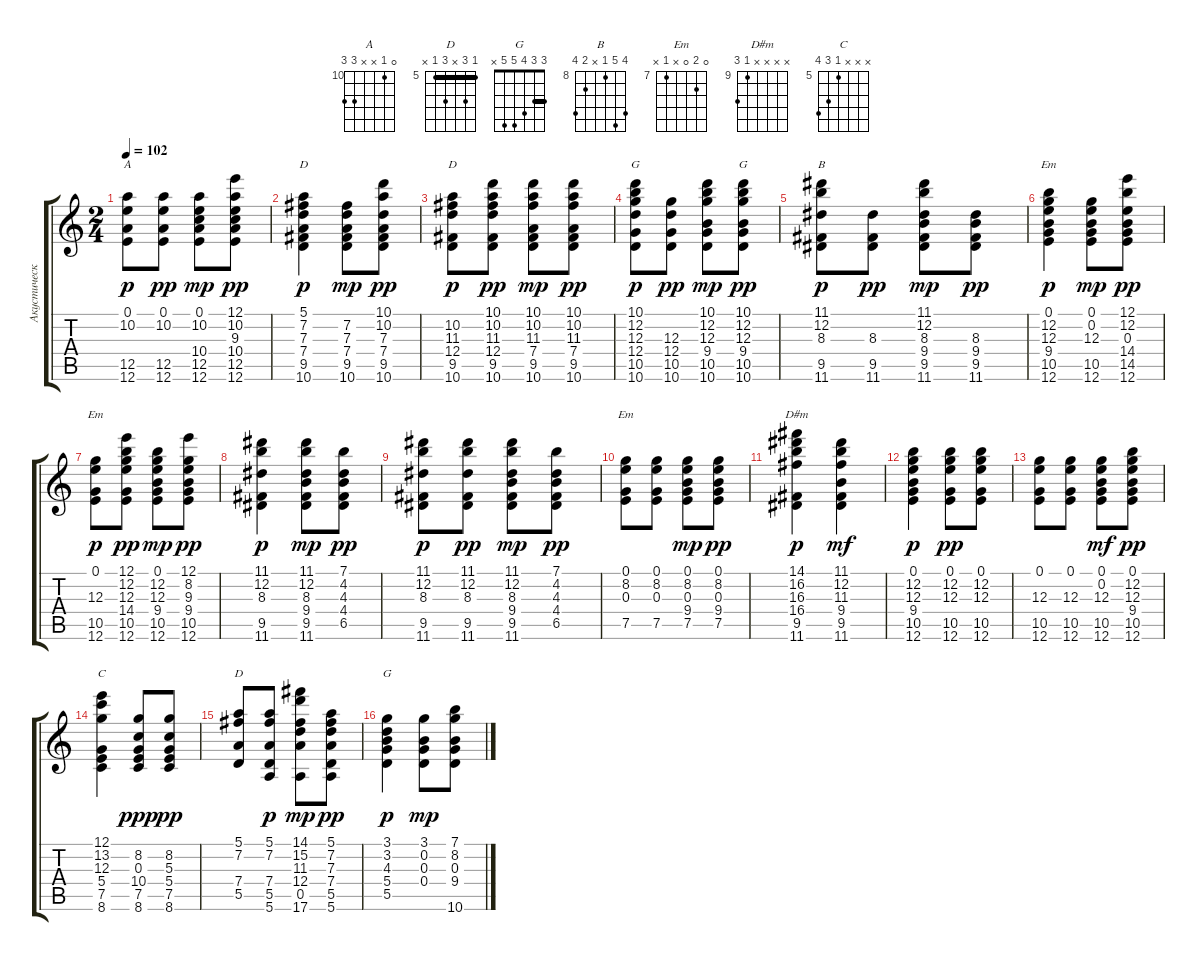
\track ("Акустическая гитара" "Акустическ") {instrument acousticguitarsteel}
\staff {score tabs}
\tuning (E4 B3 G3 D3 A2 E2) {hide}
\chord ("A" 0 10 x x 12 12) {firstfret 10}
\chord ("D" 5 7 7 7 9 x) {firstfret 5}
\chord ("D" x 10 11 12 9 10) {firstfret 9}
\chord ("G" 10 12 12 12 10 10) {firstfret 10 barre 10}
\chord ("G" 10 12 12 9 10 10) {firstfret 9}
\chord ("B" 11 12 8 x 9 11) {firstfret 8}
\chord ("Em" 0 12 12 9 10 12) {firstfret 9}
\chord ("Em" 0 x 12 x 10 12) {firstfret 10}
\chord ("Em" 0 8 0 x 7 x) {firstfret 7}
\chord ("D#m" x x x x 9 11) {firstfret 9}
\chord ("C" x x x 5 7 8) {firstfret 5}
\chord ("D" 5 7 x 7 5 x) {firstfret 5 barre 5}
\chord ("G" 3 3 4 5 5 x) {barre 3}
\ts (2 4)
\tempo 102
\clef g2
\ks c
(0.1 10.2 12.5 12.6).8{ch "A" dy p} (0.1 10.2 12.5 12.6).8{dy pp} (0.1 10.2 10.4 12.5 12.6).8{dy mp} (12.1 10.2 9.3 10.4 12.5 12.6).8{dy pp} |
(5.1 7.2 7.3 7.4 9.5 10.6).4{ch "D" dy p} (7.2 7.3 7.4 9.5 10.6).8{dy mp} (10.1 10.2 7.3 7.4 9.5 10.6).8{dy pp} |
(10.2 11.3 12.4 9.5 10.6).8{ch "D" dy p} (10.1 10.2 11.3 12.4 9.5 10.6).8{dy pp} (10.1 10.2 11.3 7.4 9.5 10.6).8{dy mp} (10.1 10.2 11.3 7.4 9.5 10.6).8{dy pp} |
(10.1 12.2 12.3 12.4 10.5 10.6).8{ch "G" dy p} (12.3 12.4 10.5 10.6).8{dy pp} (10.1 12.2 12.3 9.4 10.5 10.6).8{dy mp} (10.1 12.2 12.3 9.4 10.5 10.6).8{ch "G" dy pp} |
(11.1 12.2 8.3 9.5 11.6).8{ch "B" dy p} (8.3 9.5 11.6).8{dy pp} (11.1 12.2 8.3 9.4 9.5 11.6).8{dy mp} (8.3 9.4 9.5 11.6).8{dy pp} |
(0.1 12.2 12.3 9.4 10.5 12.6).4{ch "Em" dy p} (0.1 0.2 12.3 10.5 12.6).8{dy mp} (12.1 12.2 0.3 14.4 14.5 12.6).8{dy pp} |
(0.1 12.3 10.5 12.6).8{ch "Em" dy p} (12.1 12.2 12.3 14.4 10.5 12.6).8{dy pp} (0.1 12.2 12.3 9.4 10.5 12.6).8{dy mp} (12.1 8.2 9.3 9.4 10.5 12.6).8{dy pp} |
(11.1 12.2 8.3 9.5 11.6).4{dy p} (11.1 12.2 8.3 9.4 9.5 11.6).8{dy mp} (7.1 4.2 4.3 4.4 6.5).8{dy pp} |
(11.1 12.2 8.3 9.5 11.6).8{dy p} (11.1 12.2 8.3 9.5 11.6).8{dy pp} (11.1 12.2 8.3 9.4 9.5 11.6).8{dy mp} (7.1 4.2 4.3 4.4 6.5).8{dy pp} |
(0.1 8.2 0.3 7.5).8{ch "Em"} (0.1 8.2 0.3 7.5).8 (0.1 8.2 0.3 9.4 7.5).8{dy mp} (0.1 8.2 0.3 9.4 7.5).8{dy pp} |
(14.1 16.2 16.3 16.4 9.5 11.6).4{ch "D#m" dy p} (11.1 12.2 11.3 9.4 9.5 11.6).4{dy mf} |
(0.1 12.2 12.3 9.4 10.5 12.6).4{dy p} (0.1 12.2 12.3 10.5 12.6).8{dy pp} (0.1 12.2 12.3 10.5 12.6).8 |
(0.1 12.3 10.5 12.6).8 (0.1 12.3 10.5 12.6).8 (0.1 0.2 12.3 10.5 12.6).8{dy mf} (0.1 12.2 12.3 9.4 10.5 12.6).8{dy pp} |
(12.1 13.2 12.3 5.4 7.5 8.6).4{ch "C"} (8.2 0.3 10.4 7.5 8.6).8{dy ppp} (8.2 5.3 5.4 7.5 8.6).8{dy pp} |
(5.1 7.2 7.4 5.5).8{ch "D"} (5.1 7.2 7.4 5.5 5.6).8{dy p} (14.1 15.2 11.3 12.4 0.5 17.6).8{dy mp} (5.1 7.2 7.3 7.4 5.5 5.6).8{dy pp} |
(3.1 3.2 4.3 5.4 5.5).4{ch "G" dy p} (3.1 0.2 0.3 0.4).8{dy mp} (7.1 8.2 0.3 9.4 10.6).8
